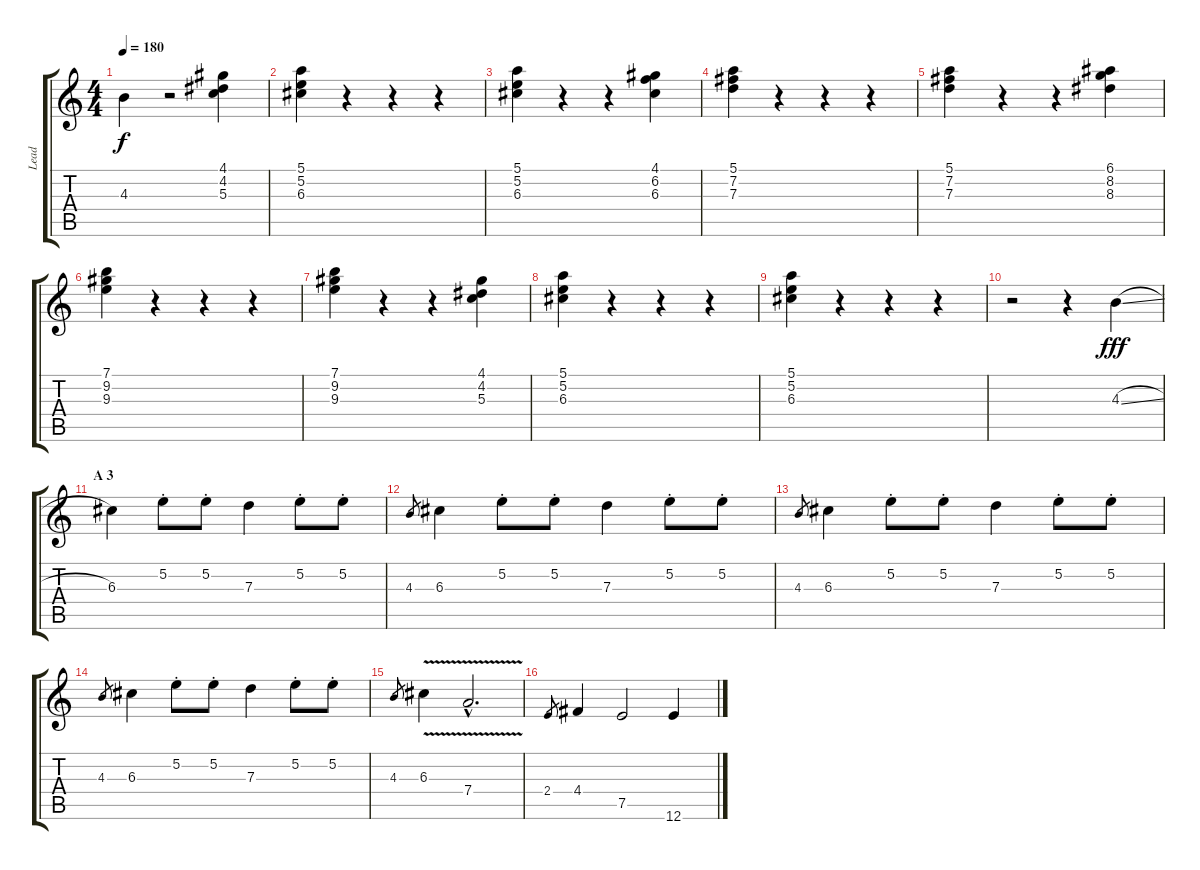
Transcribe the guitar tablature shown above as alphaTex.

\track ("Lead" "Lead") {instrument acousticguitarnylon}
\staff {score tabs}
\tuning (E4 B3 G3 D3 A2 E2) {hide}
\ts (4 4)
\tempo 180
\clef g2
\ks c
4.3{t}.4{dy f} r.2 (4.1 4.2 5.3).4 |
(5.1 5.2 6.3).4 r.4 r.4 r.4 |
(5.1 5.2 6.3).4 r.4 r.4 (4.1 6.2 6.3).4 |
(5.1 7.2 7.3).4 r.4 r.4 r.4 |
(5.1 7.2 7.3).4 r.4 r.4 (6.1 8.2 8.3).4 |
(7.1 9.2 9.3).4 r.4 r.4 r.4 |
(7.1 9.2 9.3).4 r.4 r.4 (4.1 4.2 5.3).4 |
(5.1 5.2 6.3).4 r.4 r.4 r.4 |
(5.1 5.2 6.3).4 r.4 r.4 r.4 |
r.2 r.4{instrument electricguitarjazz} 4.3{sl}.4{dy fff} |
\section ("" "A 3")
6.3.4 5.2{st}.8 5.2{st}.8 7.3.4 5.2{st}.8 5.2{st}.8 |
4.3.8{gr} 6.3.4 5.2{st}.8 5.2{st}.8 7.3.4 5.2{st}.8 5.2{st}.8 |
4.3.8{gr} 6.3.4 5.2{st}.8 5.2{st}.8 7.3.4 5.2{st}.8 5.2{st}.8 |
4.3.8{gr} 6.3.4 5.2{st}.8 5.2{st}.8 7.3.4 5.2{st}.8 5.2{st}.8 |
4.3.8{gr} 6.3{v}.4 7.4{v hac}.2{d} |
2.4.8{gr} 4.4.4 7.5.2 12.6{ss}.4
